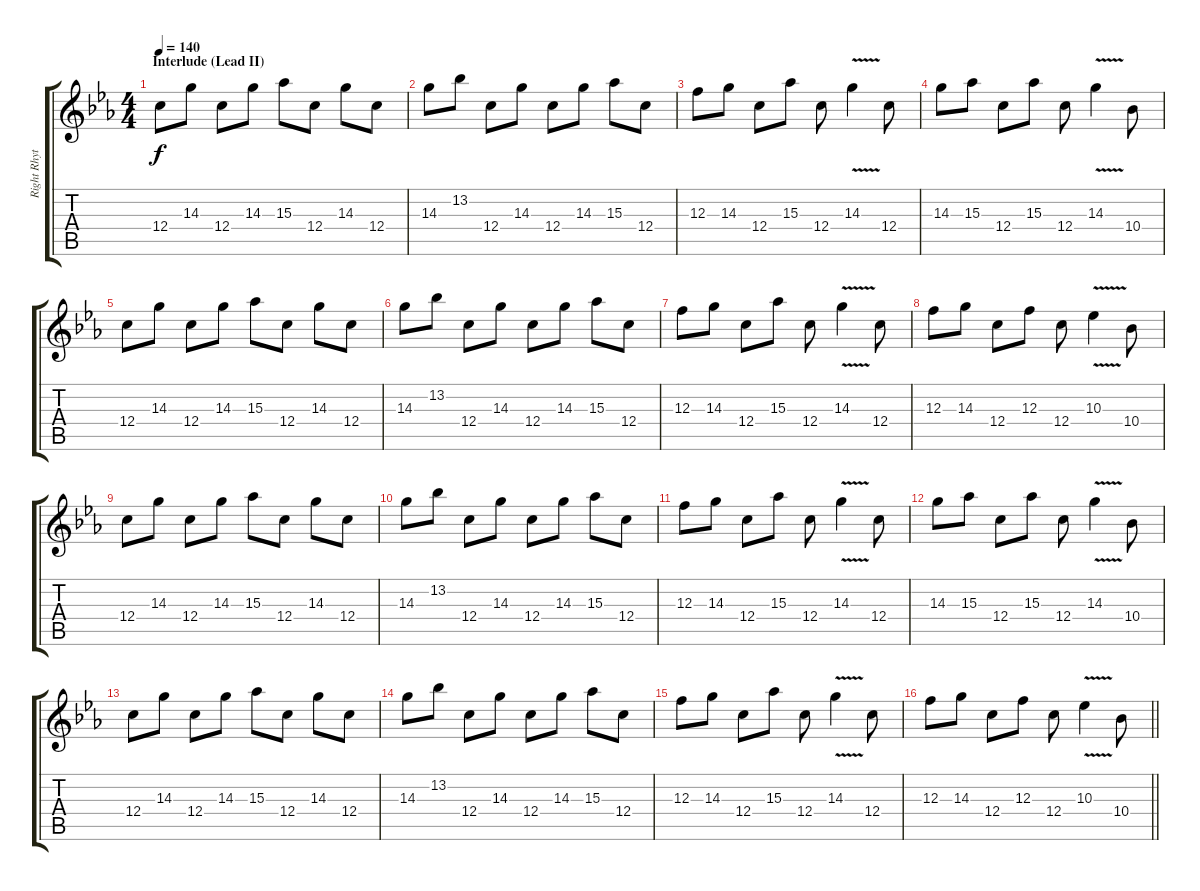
\track ("Right Rhythm Guitar" "Right Rhyt") {instrument overdrivenguitar}
\staff {score tabs}
\tuning (D4 A3 F3 C3 G2 C2) {hide}
\ts (4 4)
\section ("" "Interlude (Lead II)")
\tempo 140
\clef g2
\ks eb
12.4.8{dy f} 14.3.8 12.4.8 14.3.8 15.3.8 12.4.8 14.3.8 12.4.8 |
14.3.8 13.2.8 12.4.8 14.3.8 12.4.8 14.3.8 15.3.8 12.4.8 |
12.3.8 14.3.8 12.4.8 15.3.8 12.4.8 14.3{v}.4 12.4.8 |
14.3.8 15.3.8 12.4.8 15.3.8 12.4.8 14.3{v}.4 10.4.8 |
12.4.8 14.3.8 12.4.8 14.3.8 15.3.8 12.4.8 14.3.8 12.4.8 |
14.3.8 13.2.8 12.4.8 14.3.8 12.4.8 14.3.8 15.3.8 12.4.8 |
12.3.8 14.3.8 12.4.8 15.3.8 12.4.8 14.3{v}.4 12.4.8 |
12.3.8 14.3.8 12.4.8 12.3.8 12.4.8 10.3{v}.4 10.4.8 |
12.4.8 14.3.8 12.4.8 14.3.8 15.3.8 12.4.8 14.3.8 12.4.8 |
14.3.8 13.2.8 12.4.8 14.3.8 12.4.8 14.3.8 15.3.8 12.4.8 |
12.3.8 14.3.8 12.4.8 15.3.8 12.4.8 14.3{v}.4 12.4.8 |
14.3.8 15.3.8 12.4.8 15.3.8 12.4.8 14.3{v}.4 10.4.8 |
12.4.8 14.3.8 12.4.8 14.3.8 15.3.8 12.4.8 14.3.8 12.4.8 |
14.3.8 13.2.8 12.4.8 14.3.8 12.4.8 14.3.8 15.3.8 12.4.8 |
12.3.8 14.3.8 12.4.8 15.3.8 12.4.8 14.3{v}.4 12.4.8 |
\barLineRight lightlight
12.3.8 14.3.8 12.4.8 12.3.8 12.4.8 10.3{v}.4 10.4.8
